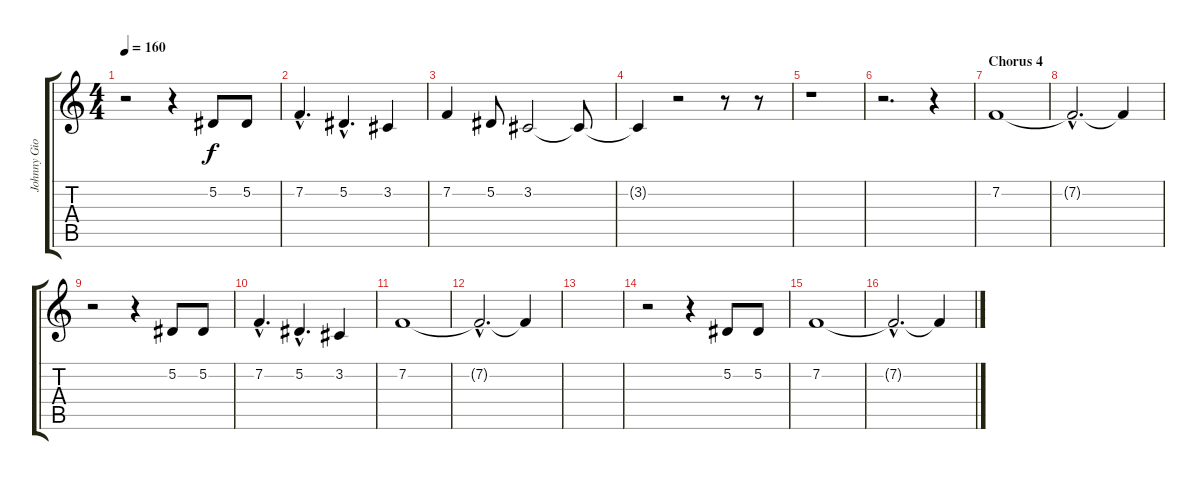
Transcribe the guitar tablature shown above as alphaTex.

\track ("Johnny Gioeli - Lead vocals" "Johnny Gio") {instrument violin}
\staff {score tabs}
\tuning (Eb4 Bb3 Gb3 Db3 Ab2 Eb2) {hide}
\ts (4 4)
\tempo 160
\clef g2
\ks c
r.2{dy f} r.4 5.2.8 5.2.8 |
7.2{hac}.4{d} 5.2{hac}.4{d} 3.2.4 |
7.2.4 5.2.8 3.2.2 3.2{t}.8 |
3.2{t}.4 r.2 r.8 r.8 |
r.1 |
r.2{d} r.4 |
\section ("" "Chorus 4")
7.2.1 |
7.2{hac t}.2{d} 7.2{t}.4 |
r.2 r.4 5.2.8 5.2.8 |
7.2{hac}.4{d} 5.2{hac}.4{d} 3.2.4 |
7.2.1 |
7.2{hac t}.2{d} 7.2{t}.4 |
|
r.2 r.4 5.2.8 5.2.8 |
7.2.1 |
7.2{hac t}.2{d} 7.2{t}.4
